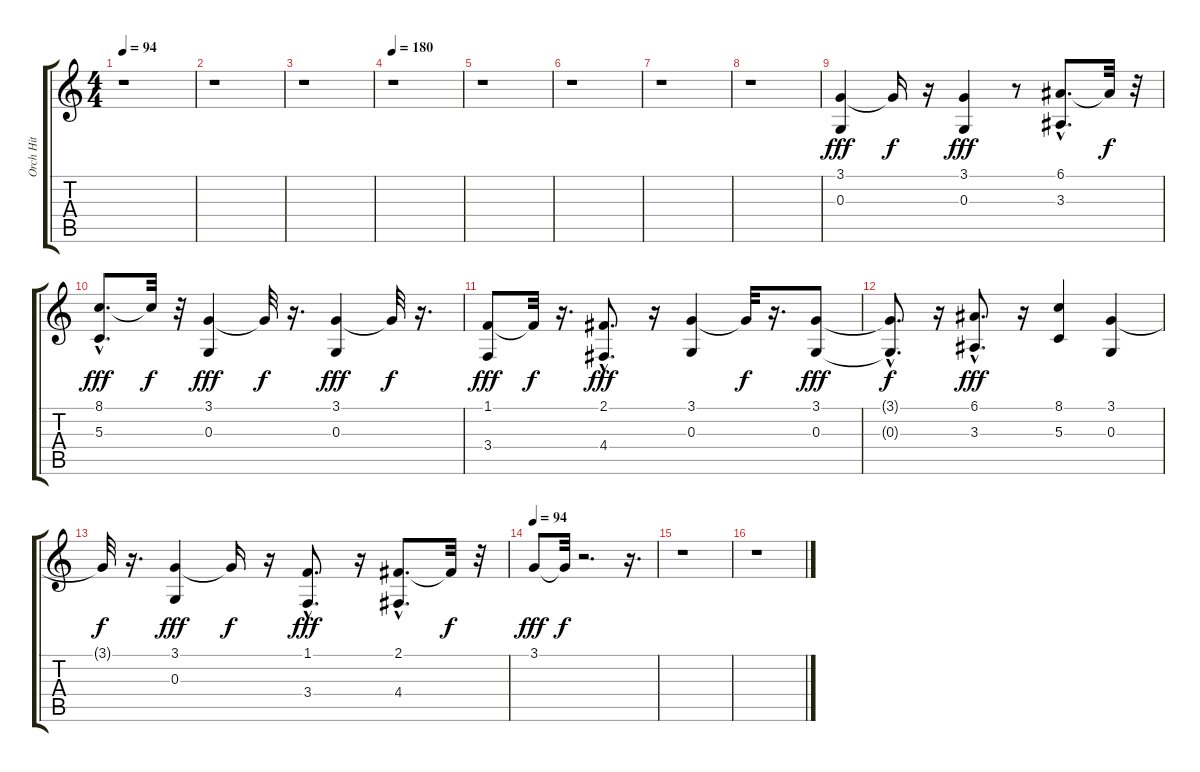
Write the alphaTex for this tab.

\track ("Orch Hit" "Orch Hit") {instrument orchestrahit}
\staff {score tabs}
\tuning (E4 B3 G3 D3 A2 E2) {hide}
\ts (4 4)
\tempo 94
\clef g2
\ks c
r.1{dy fff instrument orchestrahit} |
r.1 |
r.1 |
\tempo 180
r.1 |
r.1 |
r.1 |
r.1 |
r.1 |
(3.1 0.3).4 3.1{t}.16{dy f} r.16 (3.1 0.3).4{dy fff} r.8 (6.1{hac} 3.3).8{d} 6.1{t}.32{dy f} r.32 |
(8.1{hac} 5.3).8{d dy fff} 8.1{t}.32{dy f} r.32 (3.1 0.3).4{dy fff} 3.1{t}.32{dy f} r.16{d} (3.1 0.3).4{dy fff} 3.1{t}.32{dy f} r.16{d} |
(1.1 3.4).8{dy fff} 1.1{t}.32{dy f} r.16{d} (2.1{hac} 4.4).8{d dy fff} r.16 (3.1 0.3).4{balance 2} 3.1{t}.32{dy f} r.16{d} (3.1 0.3).8{dy fff} |
(3.1{hac t} 0.3{t}).8{d dy f} r.16 (6.1{hac} 3.3).8{d dy fff balance 13} r.16 (8.1 5.3).4 (3.1 0.3).4{balance 2} |
3.1{t}.32{dy f} r.16{d} (3.1 0.3).4{dy fff} 3.1{t}.16{dy f} r.16 (1.1{hac} 3.4).8{d dy fff balance 14} r.16 (2.1{hac} 4.4).8{d} 2.1{t}.32{dy f} r.32 |
\tempo 94
3.1.8{dy fff balance 8} 3.1{t}.32{dy f} r.2{d} r.16{d} |
r.1 |
r.1
